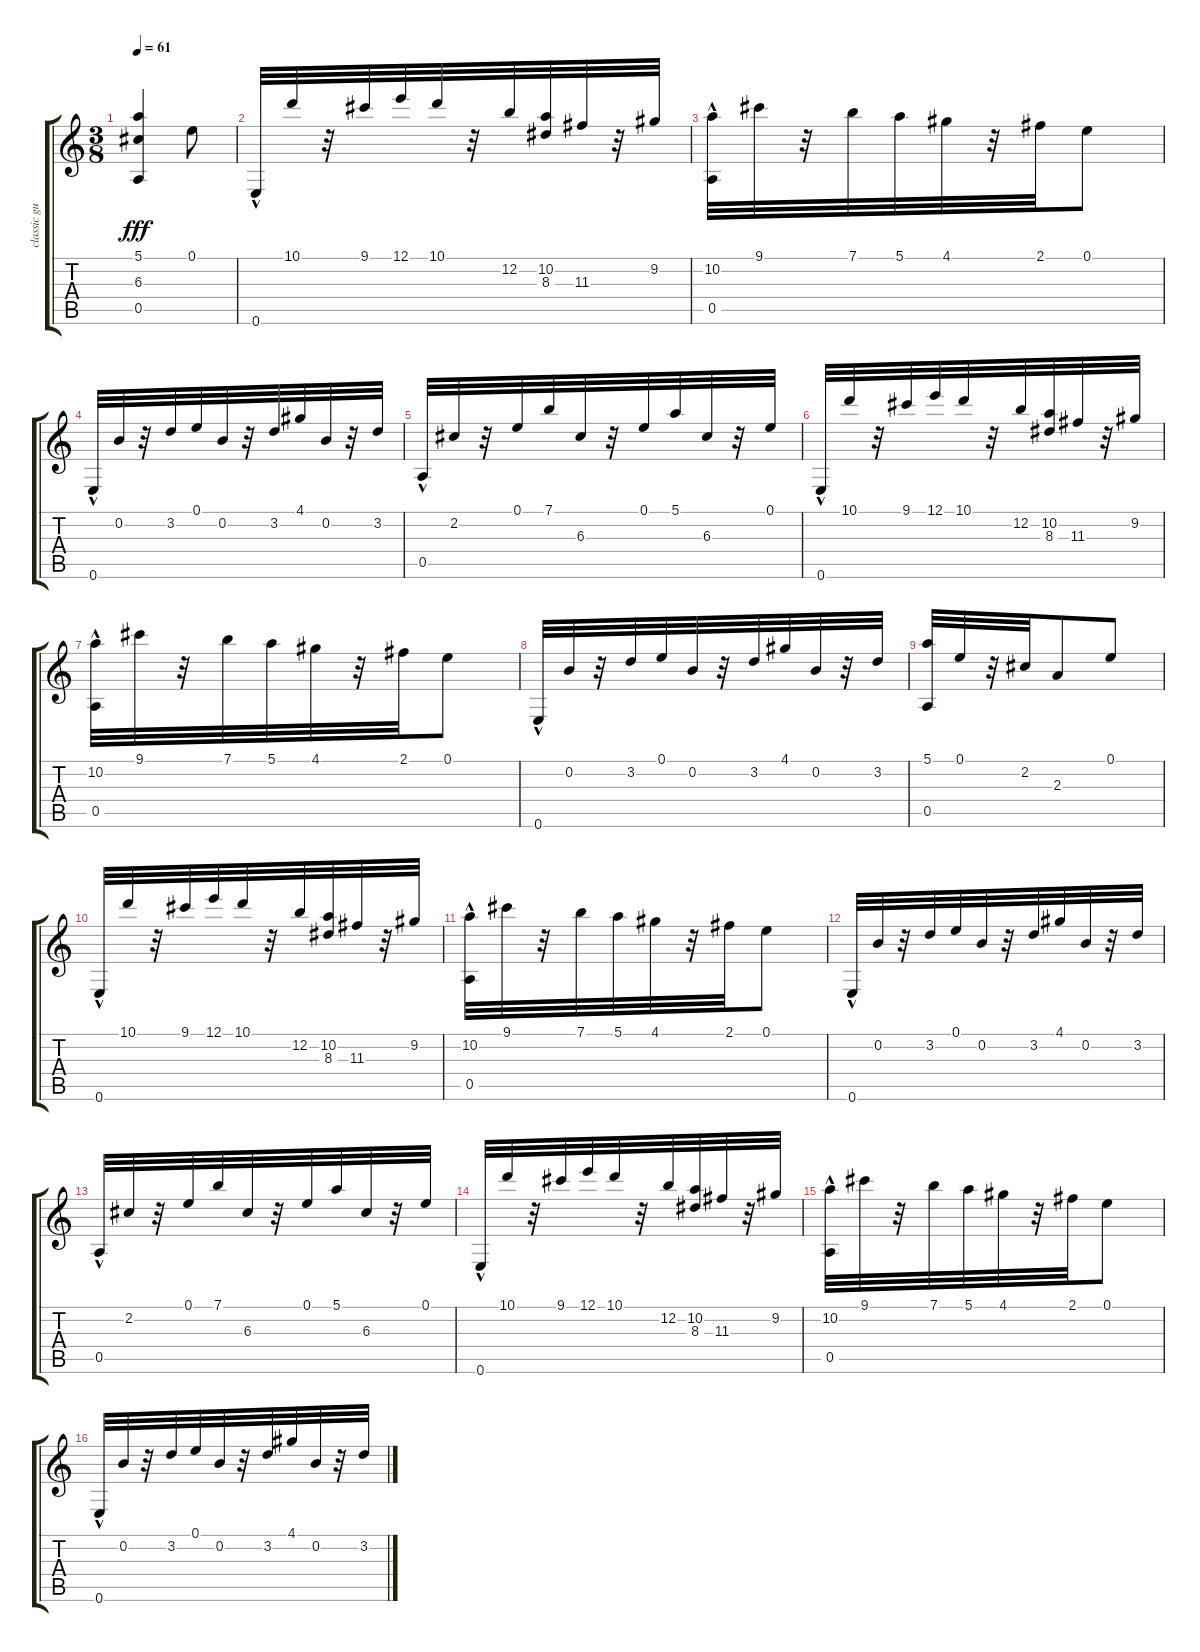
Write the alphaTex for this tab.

\track ("classic guitar" "classic gu") {instrument acousticguitarnylon}
\staff {score tabs}
\tuning (E4 B3 G3 D3 A2 E2) {hide}
\ts (3 8)
\tempo 61
\clef g2
\ks c
(5.1 6.3 0.5).4{dy fff} 0.1.8 |
0.6{hac}.32 10.1.32 r.32 9.1.32 12.1.32 10.1.32 r.32 12.2.32 (10.2 8.3).32 11.3.32 r.32 9.2.32 |
(10.2 0.5{hac}).32 9.1.32 r.32 7.1.32 5.1.32 4.1.32 r.32 2.1.32 0.1.8 |
0.6{hac}.32 0.2.32 r.32 3.2.32 0.1.32 0.2.32 r.32 3.2.32 4.1.32 0.2.32 r.32 3.2.32 |
0.5{hac}.32 2.2.32 r.32 0.1.32 7.1.32 6.3.32 r.32 0.1.32 5.1.32 6.3.32 r.32 0.1.32 |
0.6{hac}.32 10.1.32 r.32 9.1.32 12.1.32 10.1.32 r.32 12.2.32 (10.2 8.3).32 11.3.32 r.32 9.2.32 |
(10.2 0.5{hac}).32 9.1.32 r.32 7.1.32 5.1.32 4.1.32 r.32 2.1.32 0.1.8 |
0.6{hac}.32 0.2.32 r.32 3.2.32 0.1.32 0.2.32 r.32 3.2.32 4.1.32 0.2.32 r.32 3.2.32 |
(5.1 0.5).32 0.1.32 r.32 2.2.32 2.3.8 0.1.8 |
0.6{hac}.32 10.1.32 r.32 9.1.32 12.1.32 10.1.32 r.32 12.2.32 (10.2 8.3).32 11.3.32 r.32 9.2.32 |
(10.2 0.5{hac}).32 9.1.32 r.32 7.1.32 5.1.32 4.1.32 r.32 2.1.32 0.1.8 |
0.6{hac}.32 0.2.32 r.32 3.2.32 0.1.32 0.2.32 r.32 3.2.32 4.1.32 0.2.32 r.32 3.2.32 |
0.5{hac}.32 2.2.32 r.32 0.1.32 7.1.32 6.3.32 r.32 0.1.32 5.1.32 6.3.32 r.32 0.1.32 |
0.6{hac}.32 10.1.32 r.32 9.1.32 12.1.32 10.1.32 r.32 12.2.32 (10.2 8.3).32 11.3.32 r.32 9.2.32 |
(10.2 0.5{hac}).32 9.1.32 r.32 7.1.32 5.1.32 4.1.32 r.32 2.1.32 0.1.8 |
0.6{hac}.32 0.2.32 r.32 3.2.32 0.1.32 0.2.32 r.32 3.2.32 4.1.32 0.2.32 r.32 3.2.32
